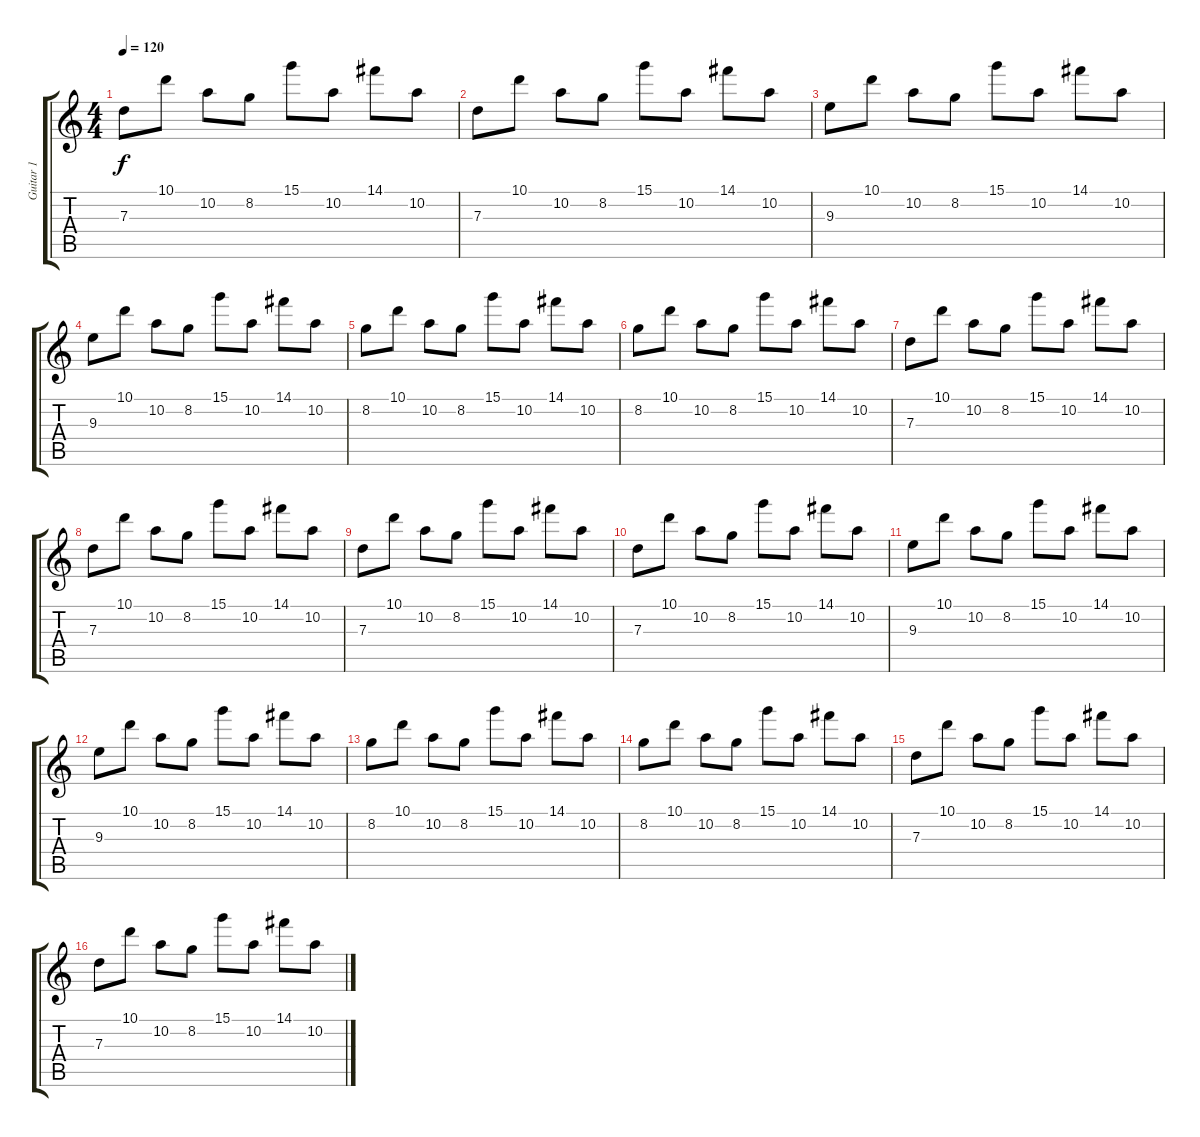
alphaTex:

\track ("Guitar 1" "Guitar 1") {instrument distortionguitar}
\staff {score tabs}
\tuning (E4 B3 G3 D3 A2 E2) {hide}
\ts (4 4)
\tempo 120
\clef g2
\ks c
7.3.8{dy f instrument distortionguitar} 10.1.8 10.2.8 8.2.8 15.1.8 10.2.8 14.1.8 10.2.8 |
7.3.8 10.1.8 10.2.8 8.2.8 15.1.8 10.2.8 14.1.8 10.2.8 |
9.3.8 10.1.8 10.2.8 8.2.8 15.1.8 10.2.8 14.1.8 10.2.8 |
9.3.8 10.1.8 10.2.8 8.2.8 15.1.8 10.2.8 14.1.8 10.2.8 |
8.2.8 10.1.8 10.2.8 8.2.8 15.1.8 10.2.8 14.1.8 10.2.8 |
8.2.8 10.1.8 10.2.8 8.2.8 15.1.8 10.2.8 14.1.8 10.2.8 |
7.3.8 10.1.8 10.2.8 8.2.8 15.1.8 10.2.8 14.1.8 10.2.8 |
7.3.8 10.1.8 10.2.8 8.2.8 15.1.8 10.2.8 14.1.8 10.2.8 |
7.3.8 10.1.8 10.2.8 8.2.8 15.1.8 10.2.8 14.1.8 10.2.8 |
7.3.8 10.1.8 10.2.8 8.2.8 15.1.8 10.2.8 14.1.8 10.2.8 |
9.3.8 10.1.8 10.2.8 8.2.8 15.1.8 10.2.8 14.1.8 10.2.8 |
9.3.8 10.1.8 10.2.8 8.2.8 15.1.8 10.2.8 14.1.8 10.2.8 |
8.2.8 10.1.8 10.2.8 8.2.8 15.1.8 10.2.8 14.1.8 10.2.8 |
8.2.8 10.1.8 10.2.8 8.2.8 15.1.8 10.2.8 14.1.8 10.2.8 |
7.3.8 10.1.8 10.2.8 8.2.8 15.1.8 10.2.8 14.1.8 10.2.8 |
7.3.8 10.1.8 10.2.8 8.2.8 15.1.8 10.2.8 14.1.8 10.2.8
